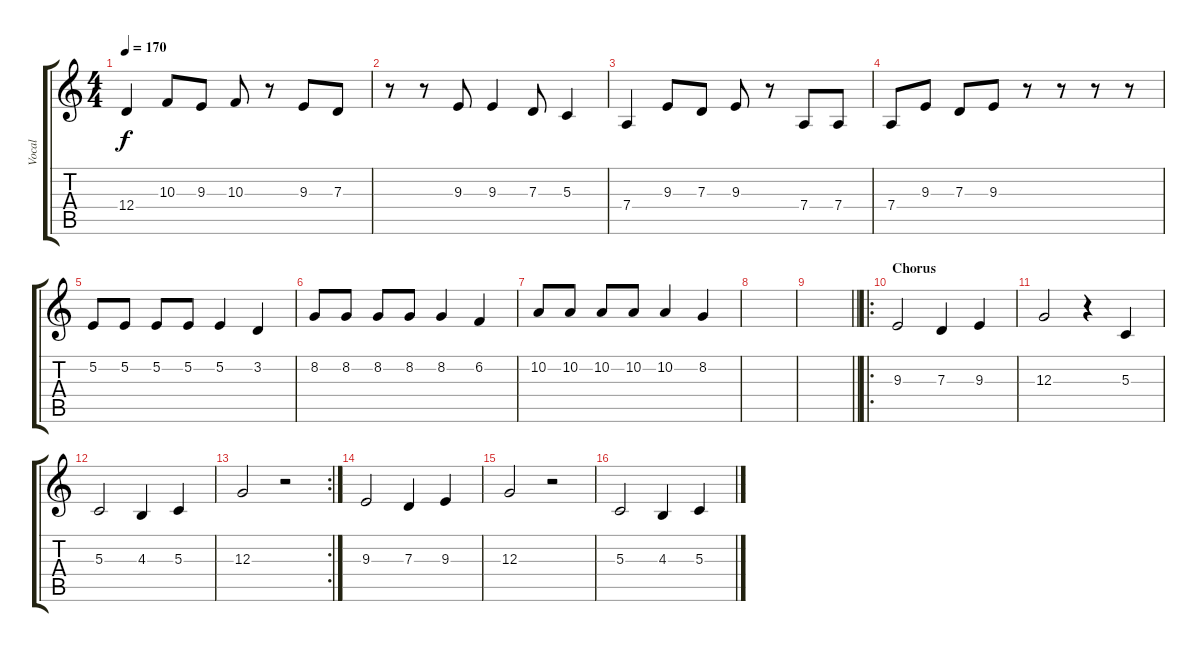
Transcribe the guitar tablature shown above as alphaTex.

\track ("Vocal" "Vocal") {instrument lead6voice}
\staff {score tabs}
\tuning (E4 B3 G3 D3 A2 E2) {hide}
\ts (4 4)
\tempo 170
\clef g2
\ks c
12.4.4{dy f} 10.3.8 9.3.8 10.3.8 r.8 9.3.8 7.3.8 |
r.8 r.8 9.3.8 9.3.4 7.3.8 5.3.4 |
7.4.4 9.3.8 7.3.8 9.3.8 r.8 7.4.8 7.4.8 |
7.4.8 9.3.8 7.3.8 9.3.8 r.8 r.8 r.8 r.8 |
5.2.8 5.2.8 5.2.8 5.2.8 5.2.4 3.2.4 |
8.2.8 8.2.8 8.2.8 8.2.8 8.2.4 6.2.4 |
10.2.8 10.2.8 10.2.8 10.2.8 10.2.4 8.2.4 |
|
\barLineRight lightlight
|
\ro
\section ("" "Chorus")
9.3.2 7.3.4 9.3.4 |
12.3.2 r.4 5.3.4 |
5.3.2 4.3.4 5.3.4 |
\rc 2
12.3.2 r.2 |
9.3.2 7.3.4 9.3.4 |
12.3.2 r.2 |
5.3.2 4.3.4 5.3.4
